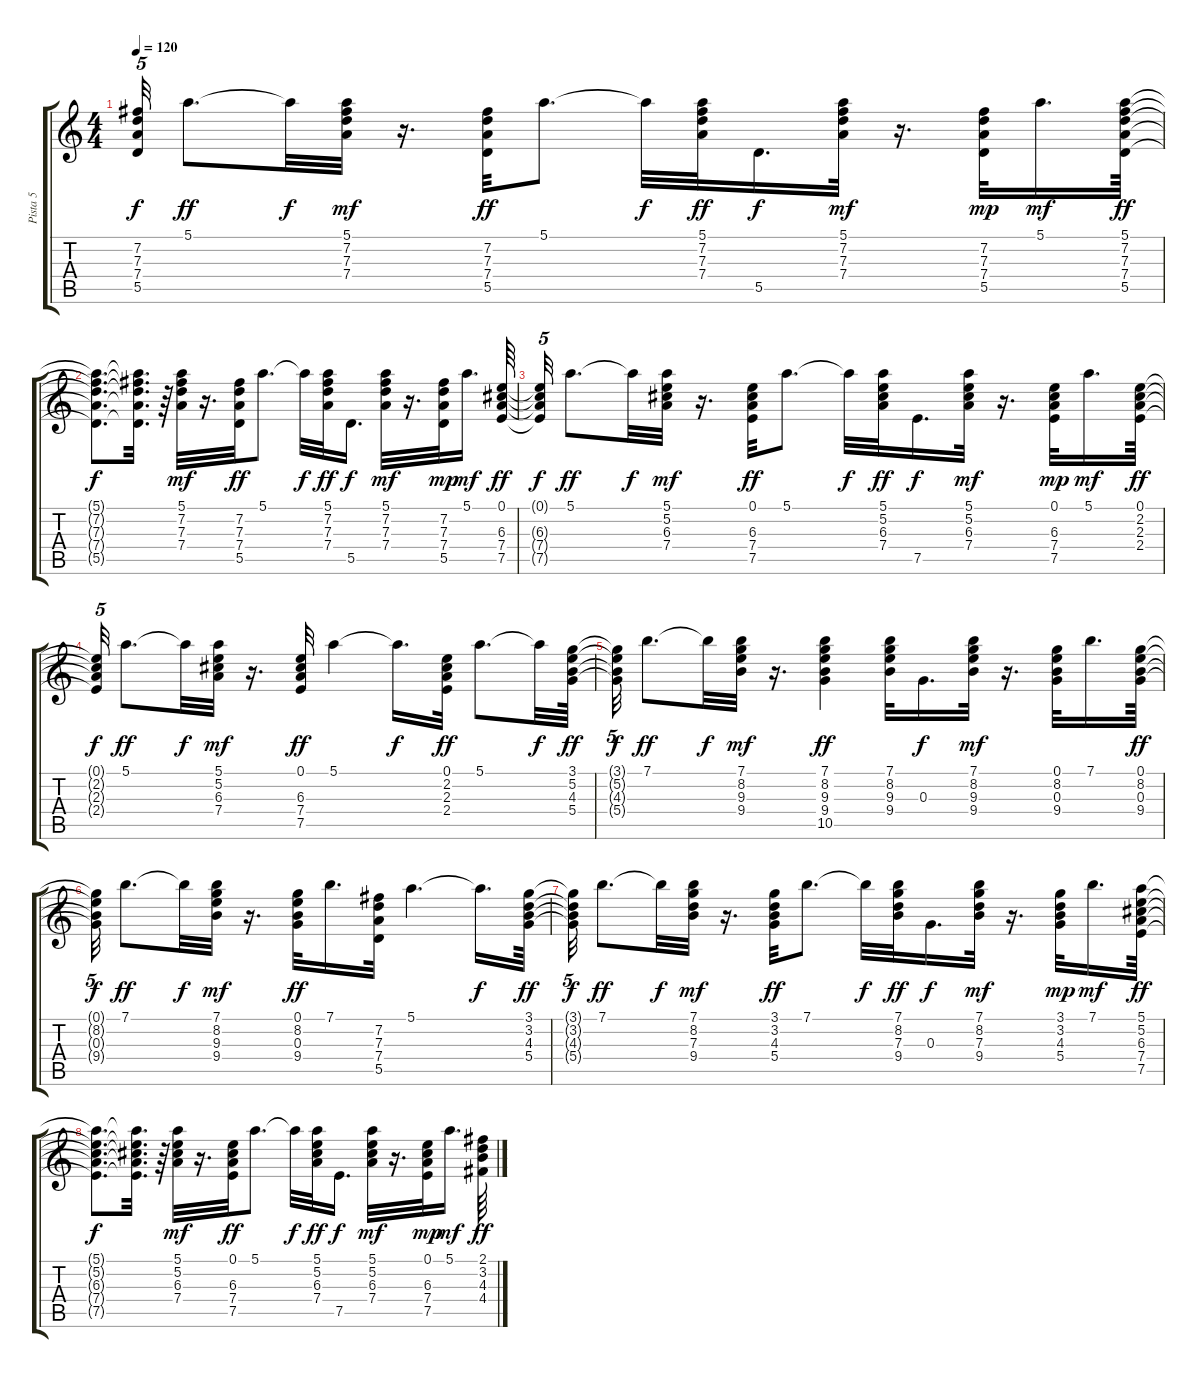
\track ("Pista 5" "Pista 5") {instrument acousticguitarsteel}
\staff {score tabs}
\tuning (E4 B3 G3 D3 A2 E2) {hide}
\ts (4 4)
\tempo 120
\clef g2
\ks c
(7.2{t} 7.3{t} 7.4{t} 5.5{t}).32{tu (5 4) dy f} 5.1.8{d dy ff} 5.1{t}.32{dy f} (5.1 7.2 7.3 7.4).32{dy mf} r.16{d} (7.2 7.3 7.4 5.5).32{dy ff} 5.1.8{d} 5.1{t}.32{dy f} (5.1 7.2 7.3 7.4).32{dy ff} 5.5.16{d dy f} (5.1 7.2 7.3 7.4).32{dy mf} r.16{d} (7.2 7.3 7.4 5.5).32{dy mp} 5.1.16{d dy mf} (5.1 7.2 7.3 7.4 5.5).64{dy ff} |
(5.1{t} 7.2{t} 7.3{t} 7.4{t} 5.5{t}).8{d dy f} (5.1{t} 7.2{t} 7.3{t} 7.4{t} 5.5{t}).32{d} r.64 (5.1 7.2 7.3 7.4).32{dy mf} r.16{d} (7.2 7.3 7.4 5.5).32{dy ff} 5.1.8{d} 5.1{t}.32{dy f} (5.1 7.2 7.3 7.4).32{dy ff} 5.5.16{d dy f} (5.1 7.2 7.3 7.4).32{dy mf} r.16{d} (7.2 7.3 7.4 5.5).32{dy mp} 5.1.16{d dy mf} (0.1 6.3 7.4 7.5).64{dy ff} |
(0.1{t} 6.3{t} 7.4{t} 7.5{t}).32{tu (5 4) dy f} 5.1.8{d dy ff} 5.1{t}.32{dy f} (5.1 5.2 6.3 7.4).32{dy mf} r.16{d} (0.1 6.3 7.4 7.5).32{dy ff} 5.1.8{d} 5.1{t}.32{dy f} (5.1 5.2 6.3 7.4).32{dy ff} 7.5.16{d dy f} (5.1 5.2 6.3 7.4).32{dy mf} r.16{d} (0.1 6.3 7.4 7.5).32{dy mp} 5.1.16{d dy mf} (0.1 2.2 2.3 2.4).64{dy ff} |
(0.1{t} 2.2{t} 2.3{t} 2.4{t}).32{tu (5 4) dy f} 5.1.8{d dy ff} 5.1{t}.32{dy f} (5.1 5.2 6.3 7.4).32{dy mf} r.16{d} (0.1 6.3 7.4 7.5).32{dy ff} 5.1.4 5.1{t}.16{d dy f} (0.1 2.2 2.3 2.4).32{dy ff} 5.1.8{d} 5.1{t}.32{dy f} (3.1 5.2 4.3 5.4).64{dy ff} |
(3.1{t} 5.2{t} 4.3{t} 5.4{t}).32{tu (5 4) dy f} 7.1.8{d dy ff} 7.1{t}.32{dy f} (7.1 8.2 9.3 9.4).32{dy mf} r.16{d} (7.1 8.2 9.3 9.4 10.5).4{dy ff} (7.1 8.2 9.3 9.4).32 0.3.16{d dy f} (7.1 8.2 9.3 9.4).32{dy mf} r.16{d} (0.1 8.2 0.3 9.4).32 7.1.16{d} (0.1 8.2 0.3 9.4).64{dy ff} |
(0.1{t} 8.2{t} 0.3{t} 9.4{t}).32{tu (5 4) dy f} 7.1.8{d dy ff} 7.1{t}.32{dy f} (7.1 8.2 9.3 9.4).32{dy mf} r.16{d} (0.1 8.2 0.3 9.4).32{dy ff} 7.1.16{d} (7.2 7.3 7.4 5.5).32 5.1.4{d} 5.1{t}.16{d dy f} (3.1 3.2 4.3 5.4).64{dy ff} |
(3.1{t} 3.2{t} 4.3{t} 5.4{t}).32{tu (5 4) dy f} 7.1.8{d dy ff} 7.1{t}.32{dy f} (7.1 8.2 7.3 9.4).32{dy mf} r.16{d} (3.1 3.2 4.3 5.4).32{dy ff} 7.1.8{d} 7.1{t}.32{dy f} (7.1 8.2 7.3 9.4).32{dy ff} 0.3.16{d dy f} (7.1 8.2 7.3 9.4).32{dy mf} r.16{d} (3.1 3.2 4.3 5.4).32{dy mp} 7.1.16{d dy mf} (5.1 5.2 6.3 7.4 7.5).64{dy ff} |
(5.1{t} 5.2{t} 6.3{t} 7.4{t} 7.5{t}).8{d dy f} (5.1{t} 5.2{t} 6.3{t} 7.4{t} 7.5{t}).32{d} r.64 (5.1 5.2 6.3 7.4).32{dy mf} r.16{d} (0.1 6.3 7.4 7.5).32{dy ff} 5.1.8{d} 5.1{t}.32{dy f} (5.1 5.2 6.3 7.4).32{dy ff} 7.5.16{d dy f} (5.1 5.2 6.3 7.4).32{dy mf} r.16{d} (0.1 6.3 7.4 7.5).32{dy mp} 5.1.16{d dy mf} (2.1 3.2 4.3 4.4).64{dy ff}
